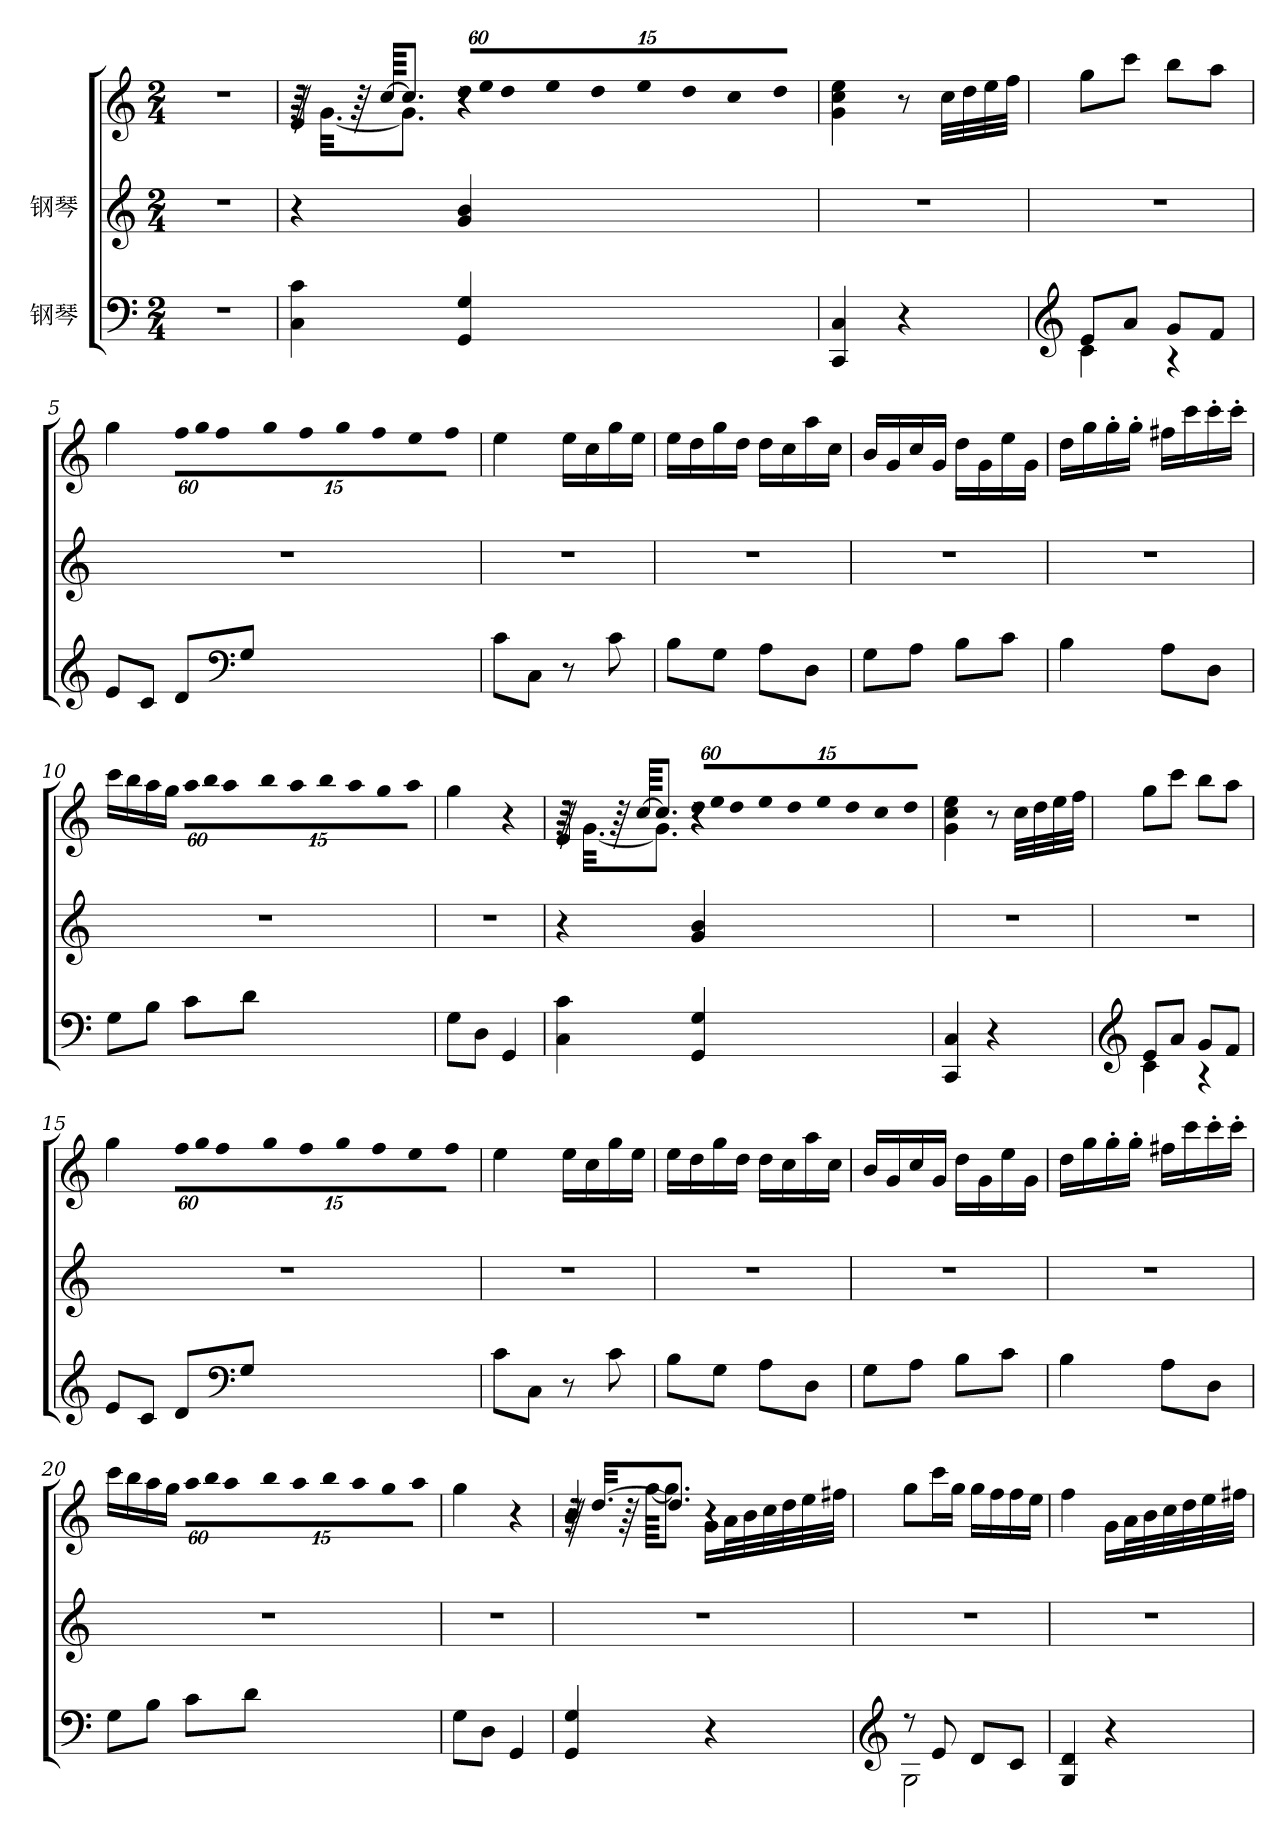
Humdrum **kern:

**kern	**kern	**kern
*part2	*part1	*part1
*staff3	*staff2	*staff1
*I"钢琴	*I"钢琴	*
*clefF4	*clefG2	*clefG2
*k[]	*k[]	*k[]
*M2/4	*M2/4	*M2/4
*MM99	*MM99	*MM99
=1	=1	=1
2r	2r	2r
=2	=2	=2
*	*	*MM98
*	*	*^
*	*	*	*^
4C\ 4c\	4r	32r	64r	4e/
.	.	.	[32.g\KKL	.
.	.	64r	.	.
.	.	[64cc/KKKL	.	.
.	.	8.cc/J]	8.g\J]	.
*	*	*Xbrackettup	*	*
!	!	!LO:N:vis=32	!	!
4GG/ 4G/	4g/ 4b/	1920%53dd/LLL	4r	4r
!	!	!LO:N:vis=32	!	!
.	.	1920%53ee/	.	.
.	.	1920ryy	.	.
!	!	!LO:N:vis=32	!	!
.	.	1920%53dd/	.	.
!	!	!LO:N:vis=32	!	!
.	.	1920%53ee/	.	.
!	!	!LO:N:vis=32	!	!
.	.	1920%53dd/	.	.
.	.	1920ryy	.	.
!	!	!LO:N:vis=32	!	!
.	.	1920%53ee/	.	.
!	!	!LO:N:vis=32	!	!
.	.	1920%53dd/	.	.
!	!	!LO:N:vis=32	!	!
.	.	1920%53cc/	.	.
.	.	1920ryy	.	.
!	!	!LO:N:vis=32	!	!
.	.	1920%53dd/JJJ	.	.
*	*	*v	*v	*v
=3	=3	=3
4CC/ 4C/	2r	4g\ 4cc\ 4ee\
4r	.	8r
.	.	32cc\LLL
.	.	32dd\
.	.	32ee\
.	.	32ff\JJJ
=4	=4	=4
*clefG2	*	*
*^	*	*
8e/L	4c\	2r	8gg\L
8a/J	.	.	8ccc\J
8g/L	4r	.	8bb\L
8f/J	.	.	8aa\J
*v	*v	*	*
!!LO:LB:g=z
=5	=5	=5
8e/L	2r	4gg\
8c/J	.	.
!	!	!LO:N:vis=32
8d/L	.	1920%53ff\LLL
!	!	!LO:N:vis=32
.	.	1920%53gg\
.	.	1920ryy
!	!	!LO:N:vis=32
.	.	1920%53ff\
!	!	!LO:N:vis=32
.	.	1920%53gg\
!	!	!LO:N:vis=32
.	.	1920%53ff\
*clefF4	*	*
8G/J	.	.
.	.	1920ryy
!	!	!LO:N:vis=32
.	.	1920%53gg\
!	!	!LO:N:vis=32
.	.	1920%53ff\
!	!	!LO:N:vis=32
.	.	1920%53ee\
.	.	1920ryy
!	!	!LO:N:vis=32
.	.	1920%53ff\JJJ
=6	=6	=6
8c\L	2r	4ee\
8C\J	.	.
8r	.	16ee\LL
.	.	16cc\
8c\	.	16gg\
.	.	16ee\JJ
=7	=7	=7
8B\L	2r	16ee\LL
.	.	16dd\
8G\J	.	16gg\
.	.	16dd\JJ
8A\L	.	16dd\LL
.	.	16cc\
8D\J	.	16aa\
.	.	16cc\JJ
=8	=8	=8
8G\L	2r	16b/LL
.	.	16g/
8A\J	.	16cc/
.	.	16g/JJ
8B\L	.	16dd\LL
.	.	16g\
8c\J	.	16ee\
.	.	16g\JJ
!!LO:LB:g=z
=9	=9	=9
4B\	2r	16dd\LL
.	.	16gg\
.	.	16gg'\
.	.	16gg'\JJ
8A\L	.	16ff#X\LL
.	.	16ccc\
8D\J	.	16ccc'\
.	.	16ccc'\JJ
=10	=10	=10
8G\L	2r	16ccc\LL
.	.	16bb\
8B\J	.	16aa\
.	.	16gg\JJ
!	!	!LO:N:vis=32
8c\L	.	1920%53aa\LLL
!	!	!LO:N:vis=32
.	.	1920%53bb\
.	.	1920ryy
!	!	!LO:N:vis=32
.	.	1920%53aa\
!	!	!LO:N:vis=32
.	.	1920%53bb\
!	!	!LO:N:vis=32
.	.	1920%53aa\
8d\J	.	.
.	.	1920ryy
!	!	!LO:N:vis=32
.	.	1920%53bb\
!	!	!LO:N:vis=32
.	.	1920%53aa\
!	!	!LO:N:vis=32
.	.	1920%53gg\
.	.	1920ryy
!	!	!LO:N:vis=32
.	.	1920%53aa\JJJ
=11	=11	=11
8G\L	2r	4gg\
8D\J	.	.
4GG/	.	4r
!!LO:LB:g=z
=12	=12	=12
*	*	*^
*	*	*	*^
4C\ 4c\	4r	32r	64r	4e/
.	.	.	[32.g\KKL	.
.	.	64r	.	.
.	.	[64cc/KKKL	.	.
.	.	8.cc/J]	8.g\J]	.
!	!	!LO:N:vis=32	!	!
4GG/ 4G/	4g/ 4b/	1920%53dd/LLL	4r	4r
!	!	!LO:N:vis=32	!	!
.	.	1920%53ee/	.	.
.	.	1920ryy	.	.
!	!	!LO:N:vis=32	!	!
.	.	1920%53dd/	.	.
!	!	!LO:N:vis=32	!	!
.	.	1920%53ee/	.	.
!	!	!LO:N:vis=32	!	!
.	.	1920%53dd/	.	.
.	.	1920ryy	.	.
!	!	!LO:N:vis=32	!	!
.	.	1920%53ee/	.	.
!	!	!LO:N:vis=32	!	!
.	.	1920%53dd/	.	.
!	!	!LO:N:vis=32	!	!
.	.	1920%53cc/	.	.
.	.	1920ryy	.	.
!	!	!LO:N:vis=32	!	!
.	.	1920%53dd/JJJ	.	.
*	*	*v	*v	*v
=13	=13	=13
4CC/ 4C/	2r	4g\ 4cc\ 4ee\
4r	.	8r
.	.	32cc\LLL
.	.	32dd\
.	.	32ee\
.	.	32ff\JJJ
=14	=14	=14
*clefG2	*	*
*^	*	*
8e/L	4c\	2r	8gg\L
8a/J	.	.	8ccc\J
8g/L	4r	.	8bb\L
8f/J	.	.	8aa\J
*v	*v	*	*
=15	=15	=15
8e/L	2r	4gg\
8c/J	.	.
!	!	!LO:N:vis=32
8d/L	.	1920%53ff\LLL
!	!	!LO:N:vis=32
.	.	1920%53gg\
.	.	1920ryy
!	!	!LO:N:vis=32
.	.	1920%53ff\
!	!	!LO:N:vis=32
.	.	1920%53gg\
!	!	!LO:N:vis=32
.	.	1920%53ff\
*clefF4	*	*
8G/J	.	.
.	.	1920ryy
!	!	!LO:N:vis=32
.	.	1920%53gg\
!	!	!LO:N:vis=32
.	.	1920%53ff\
!	!	!LO:N:vis=32
.	.	1920%53ee\
.	.	1920ryy
!	!	!LO:N:vis=32
.	.	1920%53ff\JJJ
!!LO:PB:g=z
=16	=16	=16
8c\L	2r	4ee\
8C\J	.	.
8r	.	16ee\LL
.	.	16cc\
8c\	.	16gg\
.	.	16ee\JJ
=17	=17	=17
8B\L	2r	16ee\LL
.	.	16dd\
8G\J	.	16gg\
.	.	16dd\JJ
8A\L	.	16dd\LL
.	.	16cc\
8D\J	.	16aa\
.	.	16cc\JJ
=18	=18	=18
8G\L	2r	16b/LL
.	.	16g/
8A\J	.	16cc/
.	.	16g/JJ
8B\L	.	16dd\LL
.	.	16g\
8c\J	.	16ee\
.	.	16g\JJ
=19	=19	=19
4B\	2r	16dd\LL
.	.	16gg\
.	.	16gg'\
.	.	16gg'\JJ
8A\L	.	16ff#X\LL
.	.	16ccc\
8D\J	.	16ccc'\
.	.	16ccc'\JJ
!!LO:LB:g=z
=20	=20	=20
8G\L	2r	16ccc\LL
.	.	16bb\
8B\J	.	16aa\
.	.	16gg\JJ
!	!	!LO:N:vis=32
8c\L	.	1920%53aa\LLL
!	!	!LO:N:vis=32
.	.	1920%53bb\
.	.	1920ryy
!	!	!LO:N:vis=32
.	.	1920%53aa\
!	!	!LO:N:vis=32
.	.	1920%53bb\
!	!	!LO:N:vis=32
.	.	1920%53aa\
8d\J	.	.
.	.	1920ryy
!	!	!LO:N:vis=32
.	.	1920%53bb\
!	!	!LO:N:vis=32
.	.	1920%53aa\
!	!	!LO:N:vis=32
.	.	1920%53gg\
.	.	1920ryy
!	!	!LO:N:vis=32
.	.	1920%53aa\JJJ
=21	=21	=21
8G\L	2r	4gg\
8D\J	.	.
4GG/	.	4r
=22	=22	=22
*	*	*^
*	*	*	*^
4GG/ 4G/	2r	64r	32r	4b/
.	.	[32.dd/KKL	.	.
.	.	.	64r	.
.	.	.	[64gg\KKKL	.
.	.	8.dd/J]	8.gg\J]	.
4r	.	4r	16g\LL	4r
.	.	.	32a\L	.
.	.	.	32b\	.
.	.	.	32cc\	.
.	.	.	32dd\	.
.	.	.	32ee\	.
.	.	.	32ff#X\JJJ	.
*	*	*v	*v	*v
=23	=23	=23
*clefG2	*	*
*^	*	*
8r	2G\	2r	8gg\L
8e/	.	.	16ccc\L
.	.	.	16gg\JJ
8d/L	.	.	16gg\LL
.	.	.	16ff\
8c/J	.	.	16ff\
.	.	.	16ee\JJ
*v	*v	*	*
!!LO:LB:g=z
=24	=24	=24
4G/ 4d/	2r	4ff\
4r	.	16g\LL
.	.	32a\L
.	.	32b\
.	.	32cc\
.	.	32dd\
.	.	32ee\
.	.	32ff#X\JJJ
=	=	=
*-	*-	*-
